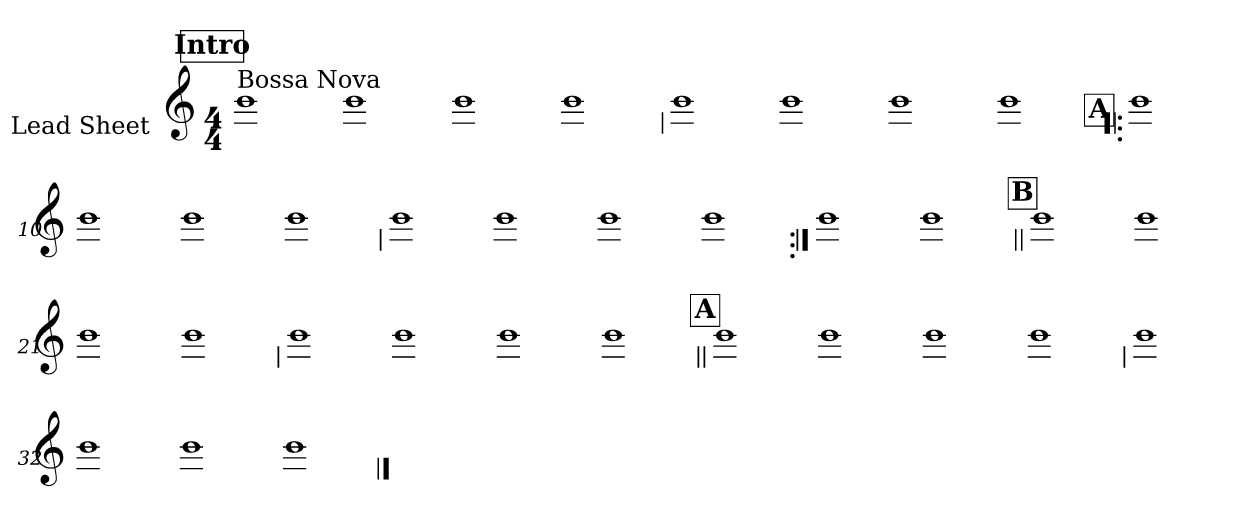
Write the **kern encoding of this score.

**kern
*part1
*staff1
*I"Lead Sheet
*stria0
*clefG2
*k[]
*a:
*M4/4
!!LO:REH:place=s1:a:t=Intro
=1||
!LO:TX:a:t=Bossa Nova
1b
=2-
1b
=3-
1b
=4-
1b
!!LO:LB:g=z
=5
1b
=6-
1b
=7-
1b
=8-
1b
!!LO:LB:g=z
!!LO:REH:place=s1:a:t=A
=9!|:
1b
=10-
1b
=11-
1b
=12-
1b
!!LO:LB:g=z
=13
1b
=14-
1b
=15-
1b
=16-
1b
!!LO:LB:g=z
=17:|!
1b
=18-
1b
!!LO:LB:g=z
!!LO:REH:place=s1:a:t=B
=19||
1b
=20-
1b
=21-
1b
=22-
1b
!!LO:LB:g=z
=23
1b
=24-
1b
=25-
1b
=26-
1b
!!LO:LB:g=z
!!LO:REH:place=s1:a:t=A
=27||
1b
=28-
1b
=29-
1b
=30-
1b
!!LO:LB:g=z
=31
1b
=32-
1b
=33-
1b
=34-
1b
==
*-
